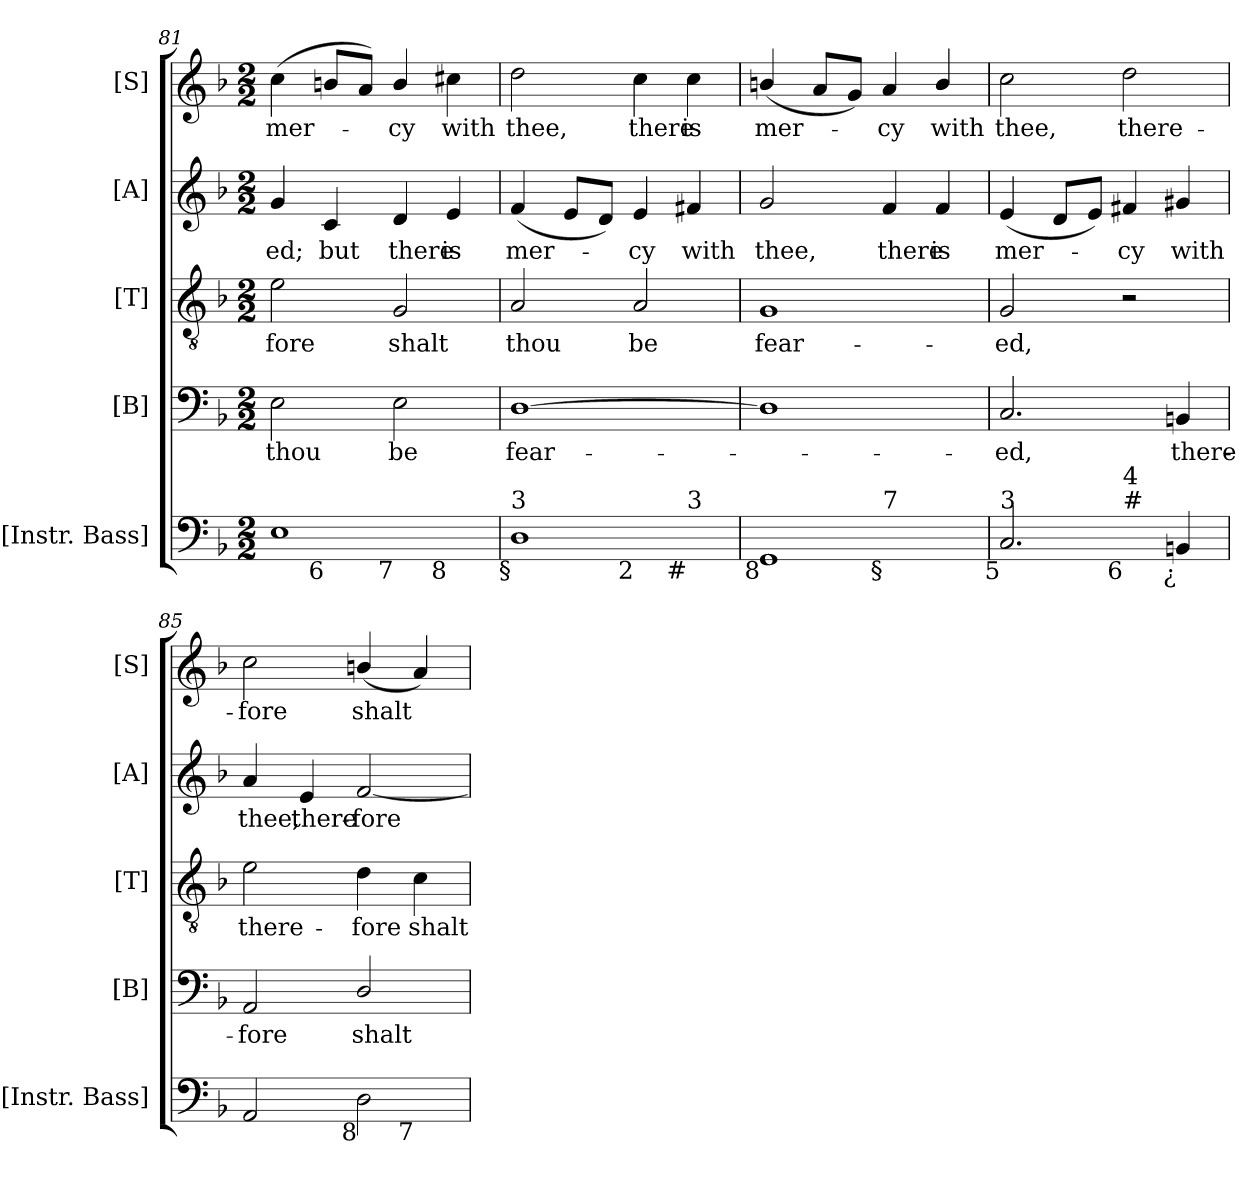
**kern	**kern	**text	**kern	**text	**kern	**text	**kern	**text
*part5	*part4	*part4	*part3	*part3	*part2	*part2	*part1	*part1
*staff5	*staff4	*staff4	*staff3	*staff3	*staff2	*staff2	*staff1	*staff1
*I"[Instr. Bass]	*I"[B]	*	*I"[T]	*	*I"[A]	*	*I"[S]	*
*I'[Instr. Bass]	*I'[B]	*	*I'[T]	*	*I'[A]	*	*I'[S]	*
*clefF4	*clefF4	*	*clefGv2	*	*clefG2	*	*clefG2	*
*	*	*	*ITrd7c12	*	*	*	*	*
*k[b-]	*k[b-]	*	*k[b-]	*	*k[b-]	*	*k[b-]	*
*d:	*d:	*	*d:	*	*d:	*	*d:	*
*M2/2	*M2/2	*	*M2/2	*	*M2/2	*	*M2/2	*
=81	=81	=81	=81	=81	=81	=81	=81	=81
!	!	!LO:LY:b:color=#000000	!	!	!	!	!	!
!	!	!	!	!LO:LY:b:color=#000000	!	!	!	!
!	!	!	!	!	!	!LO:LY:b:color=#000000	!	!
!LO:TX:b:rj:t=3	!	!	!	!	!	!	!	!
!	!	!	!	!	!	!	!	!LO:LY:b:color=#000000
*^	*	*	*	*	*	*	*	*
*	*^	*	*	*	*	*	*	*	*
*	*	*^	*	*	*	*	*	*	*	*
1Ei	4ryy	2ryy	2.ryy	2Ei\	thou	2Ei\	-fore	4gi/	-ed;	(4cci\	mer-
!	!LO:TX:b:rj:t=6	!	!	!	!	!	!	!	!	!	!
!	!	!	!	!	!	!	!	!	!LO:LY:b:color=#000000	!	!
.	2.ryy	.	.	.	.	.	.	4ci/	but	8bni/L	.
.	.	.	.	.	.	.	.	.	.	8ai/J)	.
!	!	!	!	!	!LO:LY:b:color=#000000	!	!	!	!	!	!
!	!	!	!	!	!	!	!LO:LY:b:color=#000000	!	!	!	!
!	!	!	!	!	!	!	!	!	!LO:LY:b:color=#000000	!	!
!	!	!LO:TX:b:rj:t=7	!	!	!	!	!	!	!	!	!
!	!	!	!	!	!	!	!	!	!	!	!LO:LY:b:color=#000000
.	.	2ryy	.	2Ei\	be	2GGi/	shalt	4di/	there	4bi/	-cy
!	!	!	!	!	!	!	!	!	!LO:LY:b:color=#000000	!	!
!	!	!	!LO:TX:b:rj:t=8	!	!	!	!	!	!	!	!
!	!	!	!	!	!	!	!	!	!	!	!LO:LY:b:color=#000000
.	.	.	4ryy	.	.	.	.	4ei/	is	4cc#Xi\	with
*v	*v	*v	*v	*	*	*	*	*	*	*	*
=82	=82	=82	=82	=82	=82	=82	=82	=82
*^	*	*	*	*	*	*	*	*
*	*^	*	*	*	*	*	*	*	*
*	*	*^	*	*	*	*	*	*	*	*
!	!	!	!	!	!LO:LY:b:color=#000000	!	!	!	!	!	!
*v	*v	*v	*v	*	*	*	*	*	*	*	*
*^	*	*	*	*	*	*	*	*
*	*^	*	*	*	*	*	*	*	*
*	*	*^	*	*	*	*	*	*	*	*
!	!	!	!	!	!	!	!LO:LY:b:color=#000000	!	!	!	!
*v	*v	*v	*v	*	*	*	*	*	*	*	*
*^	*	*	*	*	*	*	*	*
*	*^	*	*	*	*	*	*	*	*
*	*	*^	*	*	*	*	*	*	*	*
!	!	!	!	!	!	!	!	!	!LO:LY:b:color=#000000	!	!
*v	*v	*v	*v	*	*	*	*	*	*	*	*
*^	*	*	*	*	*	*	*	*
*	*^	*	*	*	*	*	*	*	*
*	*	*^	*	*	*	*	*	*	*	*
!LO:TX:b:rj:t=§	!	!	!	!	!	!	!	!	!	!	!
!LO:TX:t=3	!	!	!	!	!	!	!	!	!	!	!
!	!	!	!	!	!	!	!	!	!	!	!LO:LY:b:color=#000000
*	*	*v	*v	*	*	*	*	*	*	*	*
1Di	2ryy	2.ryy	[1Di	fear-	2AAi/	thou	(4fi/	mer-	2ddi\	thee,
.	.	.	.	.	.	.	8ei/L	.	.	.
.	.	.	.	.	.	.	8di/J)	.	.	.
!	!	!	!	!	!	!LO:LY:b:color=#000000	!	!	!	!
!	!	!	!	!	!	!	!	!LO:LY:b:color=#000000	!	!
!	!LO:TX:b:rj:t=2	!	!	!	!	!	!	!	!	!
!	!	!	!	!	!	!	!	!	!	!LO:LY:b:color=#000000
.	2ryy	.	.	.	2AAi/	be	4ei/	-cy	4cci\	there
!	!	!	!	!	!	!	!	!LO:LY:b:color=#000000	!	!
!	!	!LO:TX:b:rj:t=#	!	!	!	!	!	!	!	!
!	!	!LO:TX:t=3	!	!	!	!	!	!	!	!
!	!	!	!	!	!	!	!	!	!	!LO:LY:b:color=#000000
.	.	4ryy	.	.	.	.	4f#Xi/	with	4cci\	is
*v	*v	*v	*	*	*	*	*	*	*	*
=83	=83	=83	=83	=83	=83	=83	=83	=83
*^	*	*	*	*	*	*	*	*
*	*^	*	*	*	*	*	*	*	*
!	!	!	!	!	!	!LO:LY:b:color=#000000	!	!	!	!
*v	*v	*v	*	*	*	*	*	*	*	*
*^	*	*	*	*	*	*	*	*
*	*^	*	*	*	*	*	*	*	*
!	!	!	!	!	!	!	!	!LO:LY:b:color=#000000	!	!
*v	*v	*v	*	*	*	*	*	*	*	*
*^	*	*	*	*	*	*	*	*
*	*^	*	*	*	*	*	*	*	*
!LO:TX:b:rj:t=8	!	!	!	!	!	!	!	!	!	!
!	!	!	!	!	!	!	!	!	!	!LO:LY:b:color=#000000
*	*v	*v	*	*	*	*	*	*	*	*
1GGi	2ryy	1Di]	.	1GGi	fear-	2gi/	thee,	(4bni/	mer-
.	.	.	.	.	.	.	.	8ai/L	.
.	.	.	.	.	.	.	.	8gi/J)	.
!	!	!	!	!	!	!	!LO:LY:b:color=#000000	!	!
!	!LO:TX:b:rj:t=§	!	!	!	!	!	!	!	!
!	!LO:TX:t=7	!	!	!	!	!	!	!	!
!	!	!	!	!	!	!	!	!	!LO:LY:b:color=#000000
.	2ryy	.	.	.	.	4fi/	there	4ai/	-cy
!	!	!	!	!	!	!	!LO:LY:b:color=#000000	!	!
!	!	!	!	!	!	!	!	!	!LO:LY:b:color=#000000
.	.	.	.	.	.	4fi/	is	4bi/	with
=84	=84	=84	=84	=84	=84	=84	=84	=84	=84
!	!	!	!LO:LY:b:color=#000000	!	!	!	!	!	!
!	!	!	!	!	!LO:LY:b:color=#000000	!	!	!	!
!	!	!	!	!	!	!	!LO:LY:b:color=#000000	!	!
!LO:TX:b:rj:t=5	!	!	!	!	!	!	!	!	!
!LO:TX:t=3	!	!	!	!	!	!	!	!	!
!	!	!	!	!	!	!	!	!	!LO:LY:b:color=#000000
2.Ci/	2ryy	2.Ci/	-ed,	2GGi/	-ed,	(4ei/	mer-	2cci\	thee,
.	.	.	.	.	.	8di/L	.	.	.
.	.	.	.	.	.	8ei/J)	.	.	.
!	!	!	!	!	!	!	!LO:LY:b:color=#000000	!	!
!	!LO:TX:b:rj:t=6	!	!	!	!	!	!	!	!
!	!LO:TX:t=#	!	!	!	!	!	!	!	!
!	!LO:TX:t=4	!	!	!	!	!	!	!	!
!	!	!	!	!	!	!	!	!	!LO:LY:b:color=#000000
.	2ryy	.	.	2r	.	4f#Xi/	-cy	2ddi\	there-
!	!	!	!LO:LY:b:color=#000000	!	!	!	!	!	!
!LO:TX:b:rj:t=¿	!	!	!	!	!	!	!	!	!
!	!	!	!	!	!	!	!LO:LY:b:color=#000000	!	!
4BBni/	.	4BBni/	there-	.	.	4g#Xi/	with	.	.
!!LO:PB:g=z
=85	=85	=85	=85	=85	=85	=85	=85	=85	=85
!	!	!	!LO:LY:b:color=#000000	!	!	!	!	!	!
!	!	!	!	!	!LO:LY:b:color=#000000	!	!	!	!
!	!	!	!	!	!	!	!LO:LY:b:color=#000000	!	!
!	!	!	!	!	!	!	!	!	!LO:LY:b:color=#000000
2AAi/	2.ryy	2AAi/	-fore	2Ei\	there-	4ai/	thee,	2cci\	-fore
!	!	!	!	!	!	!	!LO:LY:b:color=#000000	!	!
.	.	.	.	.	.	4ei/	there-	.	.
!	!	!	!LO:LY:b:color=#000000	!	!	!	!	!	!
!	!	!	!	!	!LO:LY:b:color=#000000	!	!	!	!
!	!	!	!	!	!	!	!LO:LY:b:color=#000000	!	!
!LO:TX:b:rj:t=8	!	!	!	!	!	!	!	!	!
!	!	!	!	!	!	!	!	!	!LO:LY:b:color=#000000
2Di\	.	2Di/	shalt	4Di\	-fore	[2fi/	-fore	(4bni/	shalt
!	!LO:TX:b:rj:t=7	!	!	!	!	!	!	!	!
!	!	!	!	!	!LO:LY:b:color=#000000	!	!	!	!
.	4ryy	.	.	4Ci\	shalt	.	.	4ai/)	.
*v	*v	*	*	*	*	*	*	*	*
=	=	=	=	=	=	=	=	=
*-	*-	*-	*-	*-	*-	*-	*-	*-
